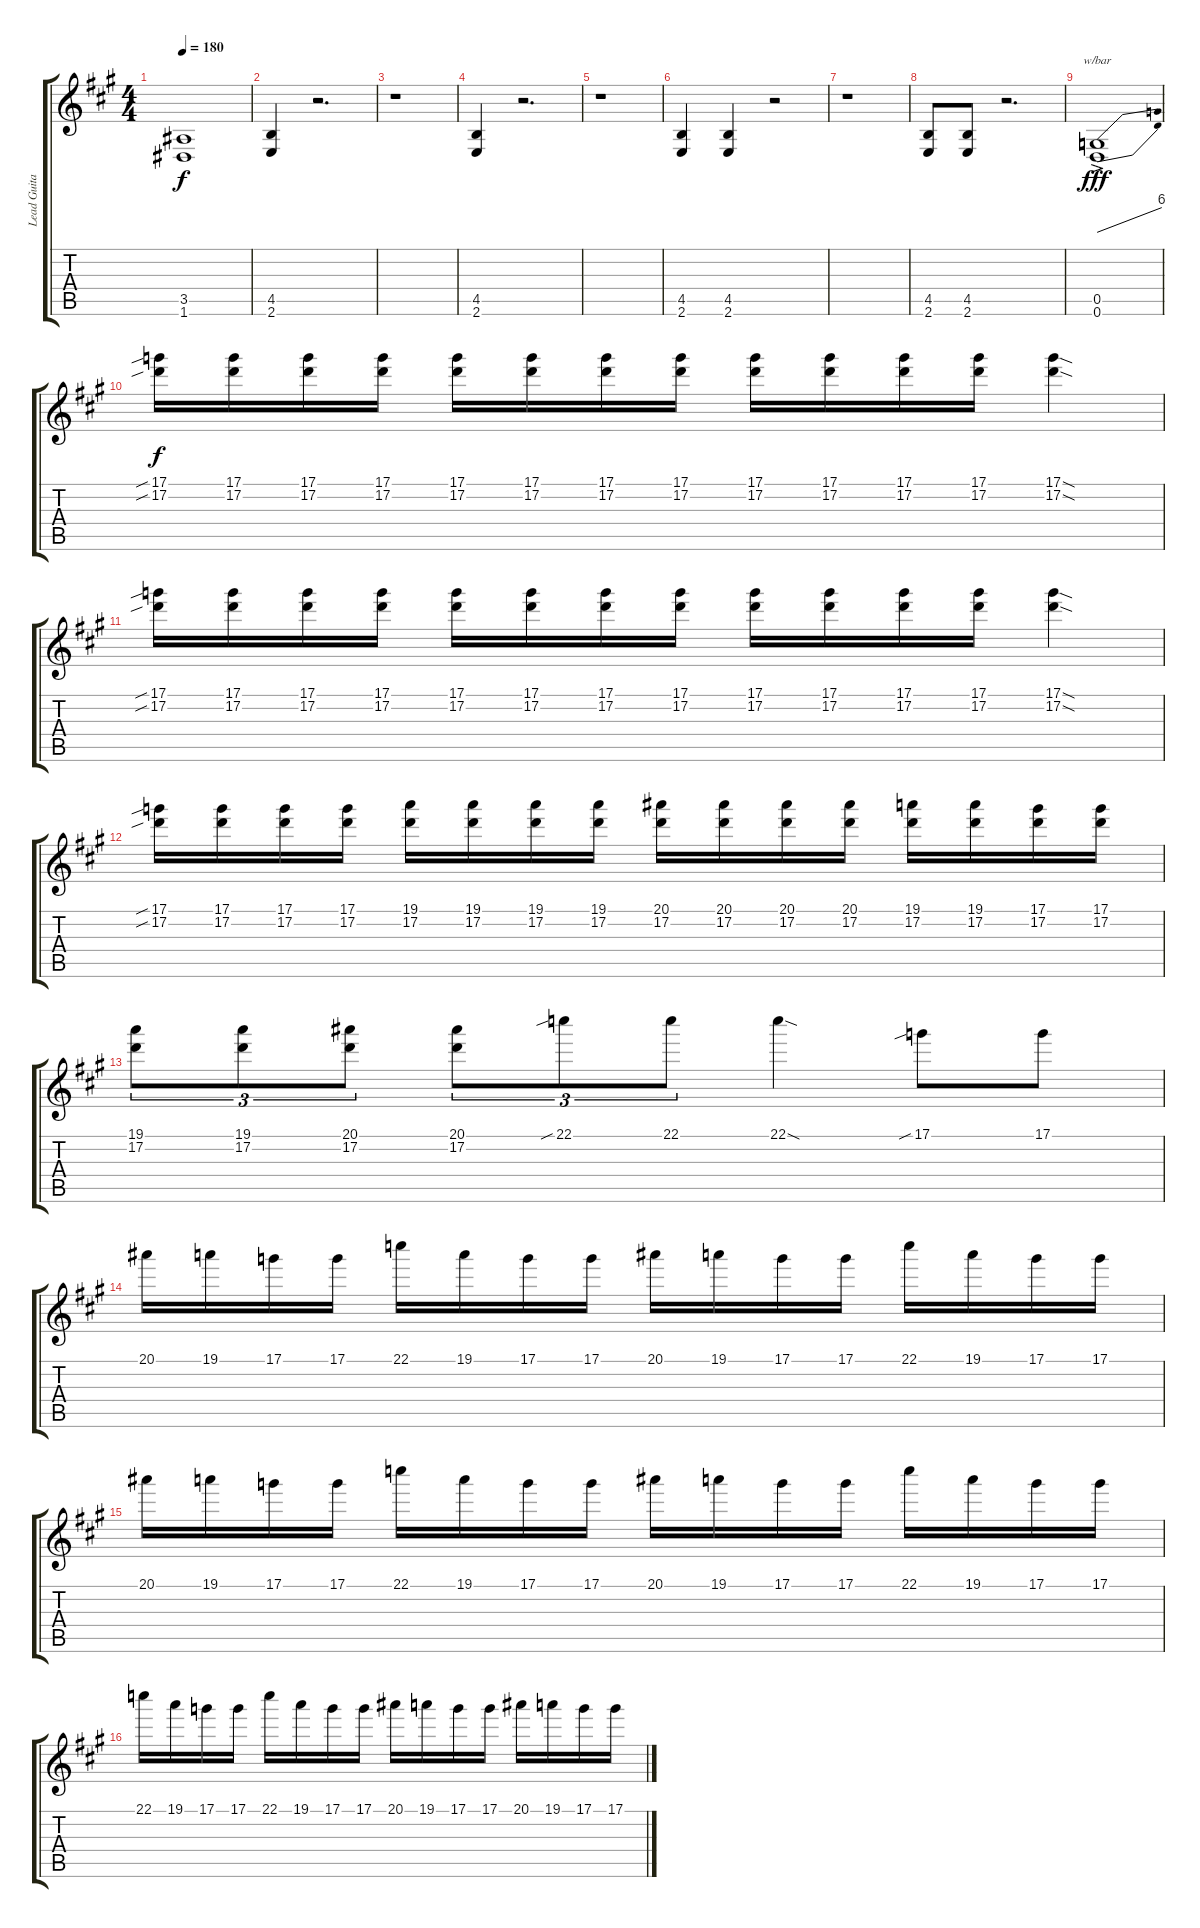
\track ("Lead Guitar" "Lead Guita") {instrument overdrivenguitar}
\staff {score tabs}
\tuning (D4 A3 F3 C3 G2 D2) {hide}
\ts (4 4)
\tempo 180
\clef g2
\ks f#minor
(3.5 1.6).1{dy f} |
(4.5 2.6).4 r.2{d} |
r.1 |
(4.5 2.6).4 r.2{d} |
r.1 |
(4.5 2.6).4 (4.5 2.6).4 r.2 |
r.1 |
(4.5 2.6).8 (4.5 2.6).8 r.2{d} |
(0.5 0.6{ac}).1{tbe (dive default 0 0 60 24) dy fff} |
(17.1{sib} 17.2{sib}).16{dy f} (17.1 17.2).16 (17.1 17.2).16 (17.1 17.2).16 (17.1 17.2).16 (17.1 17.2).16 (17.1 17.2).16 (17.1 17.2).16 (17.1 17.2).16 (17.1 17.2).16 (17.1 17.2).16 (17.1 17.2).16 (17.1{sod} 17.2{sod}).4 |
(17.1{sib} 17.2{sib}).16 (17.1 17.2).16 (17.1 17.2).16 (17.1 17.2).16 (17.1 17.2).16 (17.1 17.2).16 (17.1 17.2).16 (17.1 17.2).16 (17.1 17.2).16 (17.1 17.2).16 (17.1 17.2).16 (17.1 17.2).16 (17.1{sod} 17.2{sod}).4 |
(17.1{sib} 17.2{sib}).16 (17.1 17.2).16 (17.1 17.2).16 (17.1 17.2).16 (19.1 17.2).16 (19.1 17.2).16 (19.1 17.2).16 (19.1 17.2).16 (20.1 17.2).16 (20.1 17.2).16 (20.1 17.2).16 (20.1 17.2).16 (19.1 17.2).16 (19.1 17.2).16 (17.1 17.2).16 (17.1 17.2).16 |
(19.1 17.2).8{tu (3 2)} (19.1 17.2).8{tu (3 2)} (20.1 17.2).8{tu (3 2)} (20.1 17.2).8{tu (3 2)} 22.1{sib}.8{tu (3 2)} 22.1.8{tu (3 2)} 22.1{sod}.4 17.1{sib}.8 17.1.8 |
20.1.16 19.1.16 17.1.16 17.1.16 22.1.16 19.1.16 17.1.16 17.1.16 20.1.16 19.1.16 17.1.16 17.1.16 22.1.16 19.1.16 17.1.16 17.1.16 |
20.1.16 19.1.16 17.1.16 17.1.16 22.1.16 19.1.16 17.1.16 17.1.16 20.1.16 19.1.16 17.1.16 17.1.16 22.1.16 19.1.16 17.1.16 17.1.16 |
22.1.16 19.1.16 17.1.16 17.1.16 22.1.16 19.1.16 17.1.16 17.1.16 20.1.16 19.1.16 17.1.16 17.1.16 20.1.16 19.1.16 17.1.16 17.1.16
